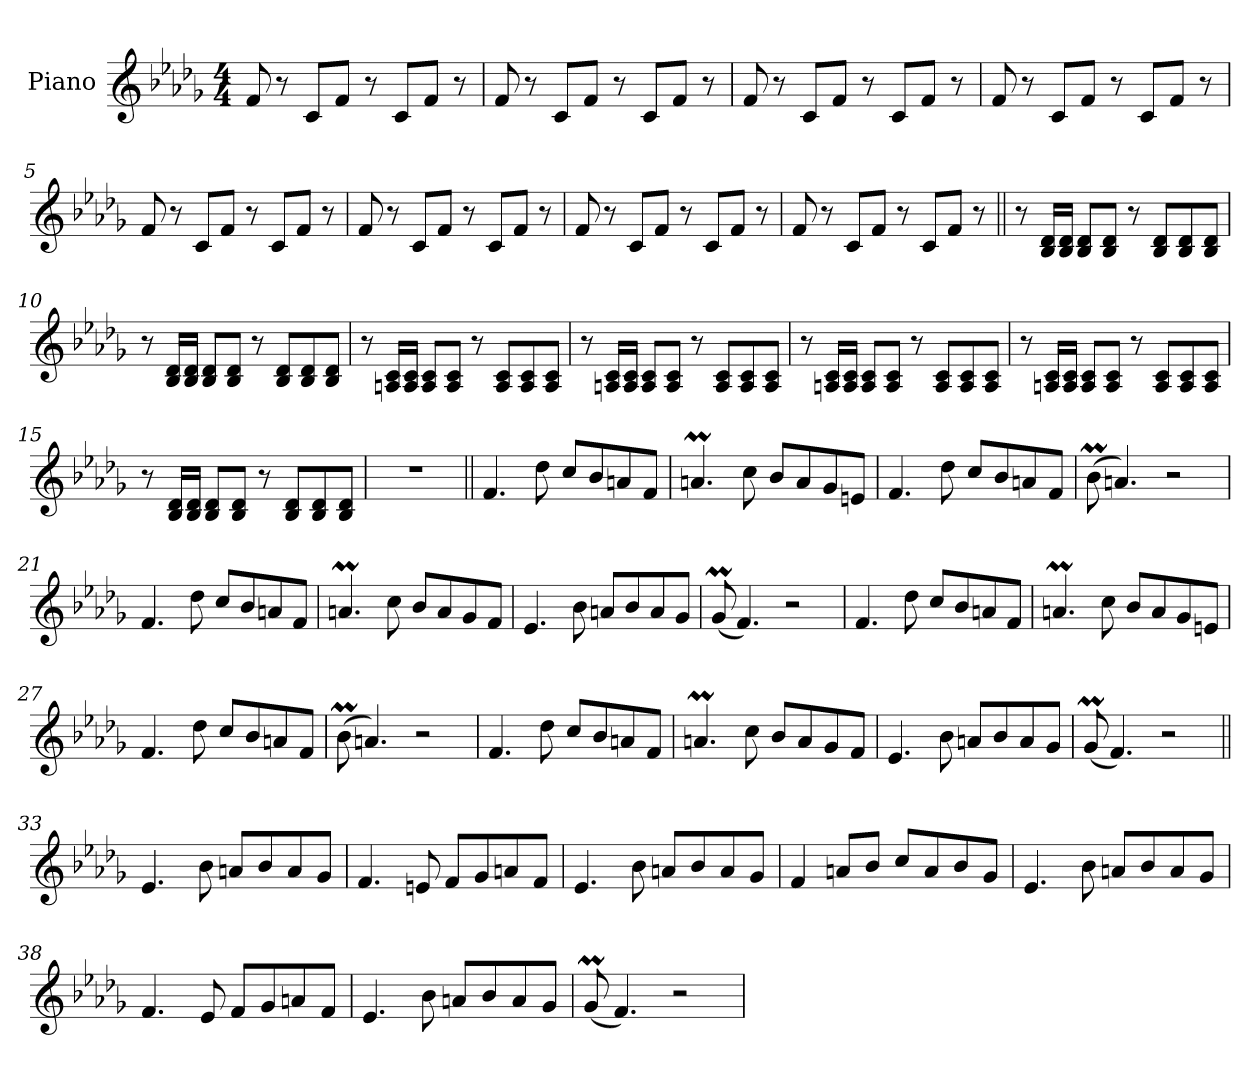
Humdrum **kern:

**kern
*part1
*staff1
*I"Piano
*I'Pno.
*clefG2
*k[b-e-a-d-g-]
*M4/4
*MM204
=1
8f
8r
8cL
8fJ
8r
8cL
8fJ
8r
=2
8f
8r
8cL
8fJ
8r
8cL
8fJ
8r
=3
8f
8r
8cL
8fJ
8r
8cL
8fJ
8r
=4
8f
8r
8cL
8fJ
8r
8cL
8fJ
8r
=5
8f
8r
8cL
8fJ
8r
8cL
8fJ
8r
=6
8f
8r
8cL
8fJ
8r
8cL
8fJ
8r
=7
8f
8r
8cL
8fJ
8r
8cL
8fJ
8r
=8
8f
8r
8cL
8fJ
8r
8cL
8fJ
8r
=9||
8r
16B- 16d-LL
16B- 16d-JJ
8B- 8d-L
8B- 8d-J
8r
8B- 8d-L
8B- 8d-
8B- 8d-J
=10
8r
16B- 16d-LL
16B- 16d-JJ
8B- 8d-L
8B- 8d-J
8r
8B- 8d-L
8B- 8d-
8B- 8d-J
=11
8r
16An 16cLL
16A 16cJJ
8A 8cL
8A 8cJ
8r
8A 8cL
8A 8c
8A 8cJ
=12
8r
16An 16cLL
16A 16cJJ
8A 8cL
8A 8cJ
8r
8A 8cL
8A 8c
8A 8cJ
=13
8r
16An 16cLL
16A 16cJJ
8A 8cL
8A 8cJ
8r
8A 8cL
8A 8c
8A 8cJ
=14
8r
16An 16cLL
16A 16cJJ
8A 8cL
8A 8cJ
8r
8A 8cL
8A 8c
8A 8cJ
=15
8r
16B- 16d-LL
16B- 16d-JJ
8B- 8d-L
8B- 8d-J
8r
8B- 8d-L
8B- 8d-
8B- 8d-J
=16
1r
=17||
4.f
8dd-
8ccL
8b-
8an
8fJ
=18
4.anm
8cc
8b-L
8a
8g-
8enJ
=19
4.f
8dd-
8ccL
8b-
8an
8fJ
=20
(>8b-M
4.an)
2r
=21
4.f
8dd-
8ccL
8b-
8an
8fJ
=22
4.anm
8cc
8b-L
8a
8g-
8fJ
=23
4.e-
8b-
8anL
8b-
8a
8g-J
=24
(<8g-M
4.f)
2r
=25
4.f
8dd-
8ccL
8b-
8an
8fJ
=26
4.anm
8cc
8b-L
8a
8g-
8enJ
=27
4.f
8dd-
8ccL
8b-
8an
8fJ
=28
(>8b-M
4.an)
2r
=29
4.f
8dd-
8ccL
8b-
8an
8fJ
=30
4.anm
8cc
8b-L
8a
8g-
8fJ
=31
4.e-
8b-
8anL
8b-
8a
8g-J
=32
(<8g-M
4.f)
2r
=33||
4.e-
8b-
8anL
8b-
8a
8g-J
=34
4.f
8en
8fL
8g-
8an
8fJ
=35
4.e-
8b-
8anL
8b-
8a
8g-J
=36
4f
8anL
8b-J
8ccL
8a
8b-
8g-J
=37
4.e-
8b-
8anL
8b-
8a
8g-J
=38
4.f
8e-
8fL
8g-
8an
8fJ
=39
4.e-
8b-
8anL
8b-
8a
8g-J
=40
(<8g-M
4.f)
2r
=
*-
